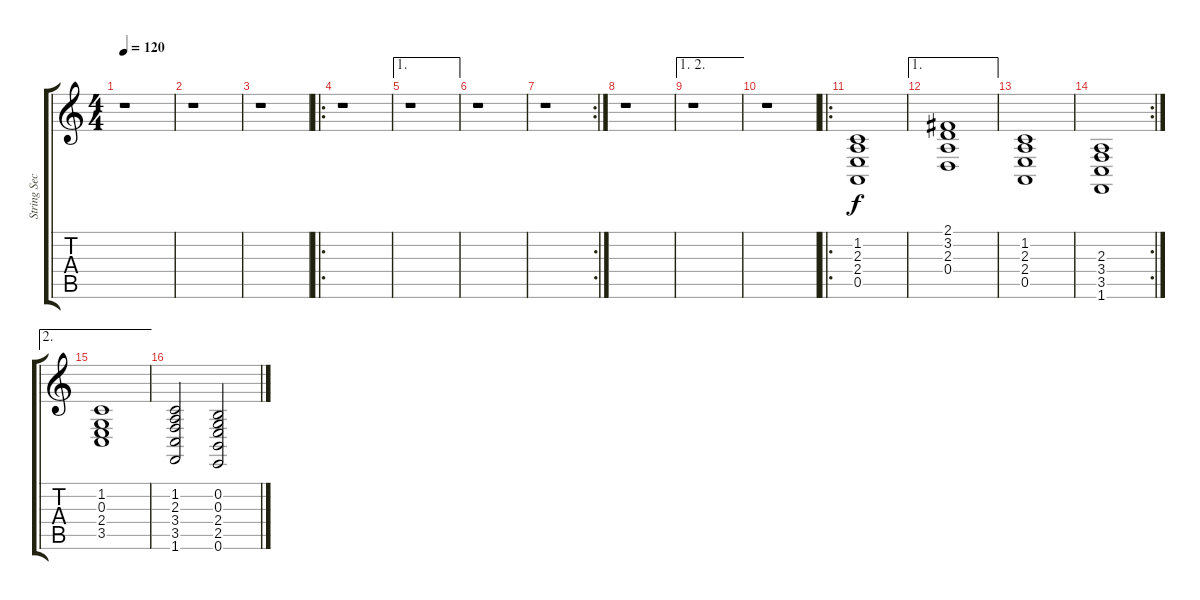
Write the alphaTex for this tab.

\track ("String Section" "String Sec") {instrument stringensemble1}
\staff {score tabs}
\tuning (E4 B3 G3 D3 A2 E2) {hide}
\ts (4 4)
\tempo 120
\clef g2
\ks c
r.1{dy f} |
r.1 |
r.1 |
\ro
r.1 |
\ae 1
r.1 |
r.1 |
\rc 2
r.1 |
r.1 |
\ae (1 2)
r.1 |
r.1 |
\ro
(1.2 2.3 2.4 0.5).1 |
\ae 1
(2.1 3.2 2.3 0.4).1 |
(1.2 2.3 2.4 0.5).1 |
\rc 2
(2.3 3.4 3.5 1.6).1 |
\ae 2
(1.2 0.3 2.4 3.5).1 |
(1.2 2.3 3.4 3.5 1.6).2 (0.2 0.3 2.4 2.5 0.6).2
